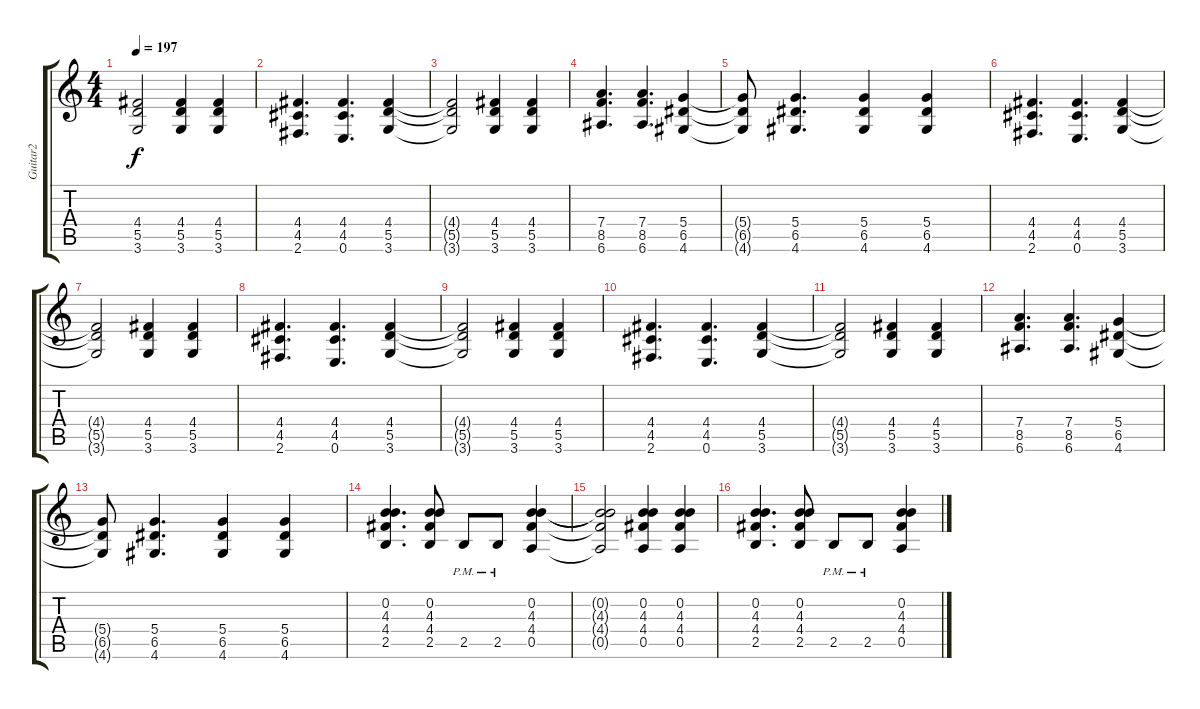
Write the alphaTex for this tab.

\track ("Guitar2" "Guitar2") {instrument distortionguitar}
\staff {score tabs}
\tuning (E4 B3 G3 D3 A2 E2) {hide}
\ts (4 4)
\tempo 197
\clef g2
\ks c
(4.4{t} 5.5{t} 3.6{t}).2{dy f} (4.4 5.5 3.6).4 (4.4 5.5 3.6).4 |
(4.4 4.5 2.6).4{d} (4.4 4.5 0.6).4{d} (4.4 5.5 3.6).4 |
(4.4{t} 5.5{t} 3.6{t}).2 (4.4 5.5 3.6).4 (4.4 5.5 3.6).4 |
(7.4 8.5 6.6).4{d} (7.4 8.5 6.6).4{d} (5.4 6.5 4.6).4 |
(5.4{t} 6.5{t} 4.6{t}).8 (5.4 6.5 4.6).4{d} (5.4 6.5 4.6).4 (5.4 6.5 4.6).4 |
(4.4 4.5 2.6).4{d} (4.4 4.5 0.6).4{d} (4.4 5.5 3.6).4 |
(4.4{t} 5.5{t} 3.6{t}).2 (4.4 5.5 3.6).4 (4.4 5.5 3.6).4 |
(4.4 4.5 2.6).4{d} (4.4 4.5 0.6).4{d} (4.4 5.5 3.6).4 |
(4.4{t} 5.5{t} 3.6{t}).2 (4.4 5.5 3.6).4 (4.4 5.5 3.6).4 |
(4.4 4.5 2.6).4{d} (4.4 4.5 0.6).4{d} (4.4 5.5 3.6).4 |
(4.4{t} 5.5{t} 3.6{t}).2 (4.4 5.5 3.6).4 (4.4 5.5 3.6).4 |
(7.4 8.5 6.6).4{d} (7.4 8.5 6.6).4{d} (5.4 6.5 4.6).4 |
(5.4{t} 6.5{t} 4.6{t}).8 (5.4 6.5 4.6).4{d} (5.4 6.5 4.6).4 (5.4 6.5 4.6).4 |
(0.2 4.3 4.4 2.5).4{d} (0.2 4.3 4.4 2.5).8 2.5{pm}.8 2.5{pm}.8 (0.2 4.3 4.4 0.5).4 |
(0.2{t} 4.3{t} 4.4{t} 0.5{t}).2 (0.2 4.3 4.4 0.5).4 (0.2 4.3 4.4 0.5).4 |
(0.2 4.3 4.4 2.5).4{d} (0.2 4.3 4.4 2.5).8 2.5{pm}.8 2.5{pm}.8 (0.2 4.3 4.4 0.5).4
